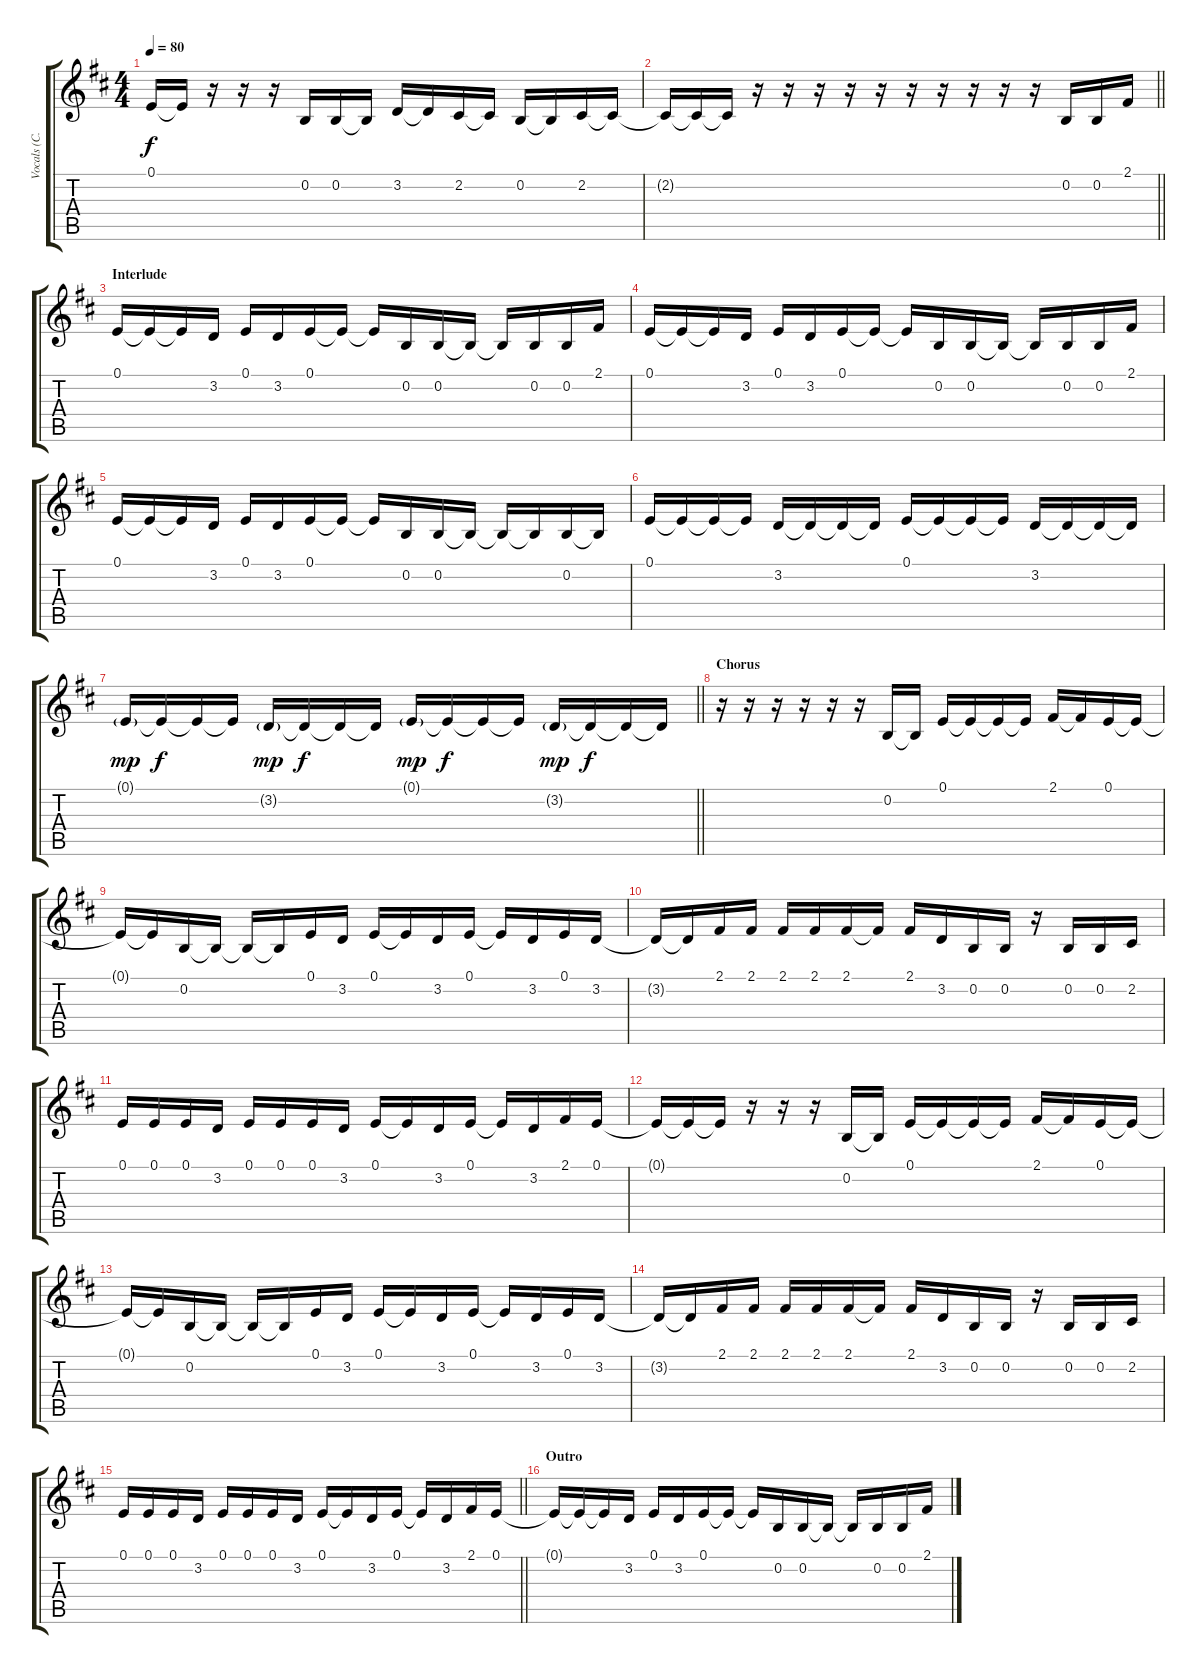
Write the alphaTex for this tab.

\track ("Vocals (C. Kroeger)" "Vocals (C.") {instrument lead2sawtooth}
\staff {score tabs}
\tuning (E4 B3 G3 D3 A2 E2) {hide}
\ts (4 4)
\tempo 80
\clef g2
\ks d
0.1{t}.16{dy f} 0.1{t}.16 r.16 r.16 r.16 0.2.16 0.2.16 0.2{t}.16 3.2.16 3.2{t}.16 2.2.16 2.2{t}.16 0.2.16 0.2{t}.16 2.2.16 2.2{t}.16 |
\barLineRight lightlight
2.2{t}.16 2.2{t}.16 2.2{t}.16 r.16 r.16 r.16 r.16 r.16 r.16 r.16 r.16 r.16 r.16 0.2.16 0.2.16 2.1.16 |
\section ("" "Interlude")
0.1.16 0.1{t}.16 0.1{t}.16 3.2.16 0.1.16 3.2.16 0.1.16 0.1{t}.16 0.1{t}.16 0.2.16 0.2.16 0.2{t}.16 0.2{t}.16 0.2.16 0.2.16 2.1.16 |
0.1.16 0.1{t}.16 0.1{t}.16 3.2.16 0.1.16 3.2.16 0.1.16 0.1{t}.16 0.1{t}.16 0.2.16 0.2.16 0.2{t}.16 0.2{t}.16 0.2.16 0.2.16 2.1.16 |
0.1.16 0.1{t}.16 0.1{t}.16 3.2.16 0.1.16 3.2.16 0.1.16 0.1{t}.16 0.1{t}.16 0.2.16 0.2.16 0.2{t}.16 0.2{t}.16 0.2{t}.16 0.2.16 0.2{t}.16 |
0.1.16 0.1{t}.16 0.1{t}.16 0.1{t}.16 3.2.16 3.2{t}.16 3.2{t}.16 3.2{t}.16 0.1.16 0.1{t}.16 0.1{t}.16 0.1{t}.16 3.2.16 3.2{t}.16 3.2{t}.16 3.2{t}.16 |
\barLineRight lightlight
0.1{g}.16{dy mp} 0.1{t}.16{dy f} 0.1{t}.16 0.1{t}.16 3.2{g}.16{dy mp} 3.2{t}.16{dy f} 3.2{t}.16 3.2{t}.16 0.1{g}.16{dy mp} 0.1{t}.16{dy f} 0.1{t}.16 0.1{t}.16 3.2{g}.16{dy mp} 3.2{t}.16{dy f} 3.2{t}.16 3.2{t}.16 |
\section ("" "Chorus")
r.16 r.16 r.16 r.16 r.16 r.16 0.2.16 0.2{t}.16 0.1.16 0.1{t}.16 0.1{t}.16 0.1{t}.16 2.1.16 2.1{t}.16 0.1.16 0.1{t}.16 |
0.1{t}.16 0.1{t}.16 0.2.16 0.2{t}.16 0.2{t}.16 0.2{t}.16 0.1.16 3.2.16 0.1.16 0.1{t}.16 3.2.16 0.1.16 0.1{t}.16 3.2.16 0.1.16 3.2.16 |
3.2{t}.16 3.2{t}.16 2.1.16 2.1.16 2.1.16 2.1.16 2.1.16 2.1{t}.16 2.1.16 3.2.16 0.2.16 0.2.16 r.16 0.2.16 0.2.16 2.2.16 |
0.1.16 0.1.16 0.1.16 3.2.16 0.1.16 0.1.16 0.1.16 3.2.16 0.1.16 0.1{t}.16 3.2.16 0.1.16 0.1{t}.16 3.2.16 2.1.16 0.1.16 |
0.1{t}.16 0.1{t}.16 0.1{t}.16 r.16 r.16 r.16 0.2.16 0.2{t}.16 0.1.16 0.1{t}.16 0.1{t}.16 0.1{t}.16 2.1.16 2.1{t}.16 0.1.16 0.1{t}.16 |
0.1{t}.16 0.1{t}.16 0.2.16 0.2{t}.16 0.2{t}.16 0.2{t}.16 0.1.16 3.2.16 0.1.16 0.1{t}.16 3.2.16 0.1.16 0.1{t}.16 3.2.16 0.1.16 3.2.16 |
3.2{t}.16 3.2{t}.16 2.1.16 2.1.16 2.1.16 2.1.16 2.1.16 2.1{t}.16 2.1.16 3.2.16 0.2.16 0.2.16 r.16 0.2.16 0.2.16 2.2.16 |
\barLineRight lightlight
0.1.16 0.1.16 0.1.16 3.2.16 0.1.16 0.1.16 0.1.16 3.2.16 0.1.16 0.1{t}.16 3.2.16 0.1.16 0.1{t}.16 3.2.16 2.1.16 0.1.16 |
\section ("" "Outro")
0.1{t}.16 0.1{t}.16 0.1{t}.16 3.2.16 0.1.16 3.2.16 0.1.16 0.1{t}.16 0.1{t}.16 0.2.16 0.2.16 0.2{t}.16 0.2{t}.16 0.2.16 0.2.16 2.1.16
